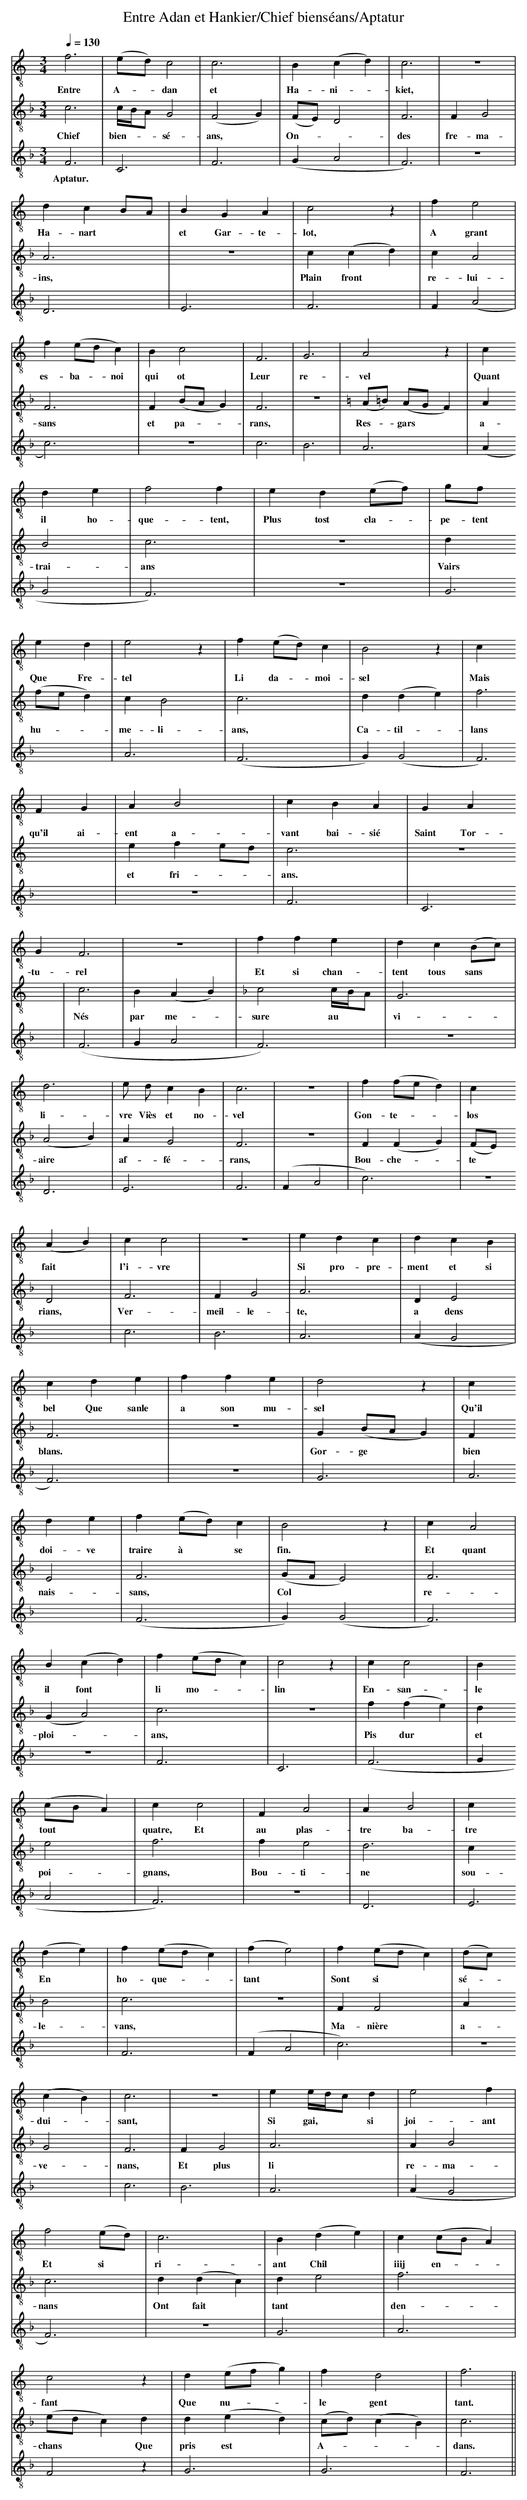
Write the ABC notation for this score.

X:1
T:Entre Adan et Hankier/Chief bienséans/Aptatur
M:3/4
L:1/4
Q:1/4=130
K:F Lydian
V:1 clef=treble-8 middle=B,
V:2 clef=treble-8 middle=B,
V:3 clef=treble-8 middle=B,
[V:1]
[K:C] F3| (E/D/)  C2|C3 | B, (CD)| C3 |z3|
w:  Entre       A-*   dan et   Ha- ni-*kiet,
    D  C B,/A,/| B,  G, A,| C2 z| F  E2 |
w: Ha-nart**          et Gar-te- lot,  A grant
   F (E/D/  C)| B, C2 | F,3 | G,3 | A,2 z| C
w: es-      ba-*noi qui ot   Leur  re-   vel  Quant
   D  E | F2   F  |  E   D (E/F/)| G/F/
w: il ho-que-tent, Plus tost      cla-*   pe-tent
    E   D | E2 z | F (E/D/) C | B,2 z | C
w: Que Fre-tel     Li       da-*moi- sel    Mais
     F,  G,| A, B,2| C    B,  A,| G,    A,
w: qu'il ai-ent  a- vant bai-sié Saint Tor-
   G, F,3 |z3| F   F   E | D    C (B,/C/)|
w:tu- rel      Et si chan-tent tous      sans*
   D3 |E/ D/   C  B,| C3 |z3| F (F/E/D) | C
w: li-     vre Viès et no- vel     Gon-     te-** los
   (A,B,)| C  C2 |z3| E   D  C | D   C  B, |
w: fait*  l'i-vre    Si pro-pre-ment et si
    C   D   E |  F  F   E | D2 z | C
w: bel Que sanle a son mu-  sel  Qu'il
     D  E | F (E/D/) C | B,2 z | C A,2 |
w: doi-ve traire       à* se fin.   Et quant
   B, (CD) | F (E/D/C) | C2 z | C C2 |  B,
w: il font* li        mo-**  lin    En-san-le
(C/B,/A,)| C      C2 | F, A,2 | A, B,2 | C
w:     tout**  quatre, Et  au  plas-tre ba-  tre
  (DE)| F (E/D/C)|(FE2)|  F (E/D/C)|(D/C/)
w: En* ho-       que-** tant* Sont      si**        sé-*
  (CB,)| C3 | z3 | E E/4D/4C/ D | E2  F |
w: dui-*sant,      Si  gai,** si joi-ant
   F2 (E/D/)| C3| B, (DE) |  C  (C/B,/A,)|
w: Et        si*   ri-ant Chil* iiij        en-
    C2 z | D (E/F/G) |F D2 | F3 ||
w: fant   Que       nu-** le gent tant.
[V:2]
[K:F] C3 |C/4B,/4A,/ G,2 |(F,2G,)|(F,/E,/) D,2|
w:  Chief   bien-**  sé-   ans,*         On-**
   F,3| F, G,2 | A,3 | z3 | C    (CD) | C
w: des fre-ma-   ins,     Plain front* re-
    A,2| F,3 | F, (B,/A,/G,)| F,3 | z3 |[K:C](A,/=B,/)
w: lui-  sans  et        pa-**    rans,                 Res-
(A,/G,/F,)|A, B,2| C3 | z3 | D (F/E/D)| C
w:     gars**   a-trai-ans     Vairs      hu-**  me-
   B,2 |C3 | D  (DE)| F3 | E   F E/D/| C3 | z3|
w: li-  ans, Ca-til-*lans  et fri-**        ans.
    C3 | B, (A,B,)| [K:F] C2 C/4B,/4A,/| G,3|
w: Nés  par  me-*  sure        au**      vi-
  (A,2B,)| A, G,2 | F,3 |z3| F, (F,G,)|(F,/E,/)
w: aire*   af-fé-   rans,   Bou- che-*        te*
    D,2 | F,3 | F,  G,2 |A,3| D, E,2| F,3 |z3|
w: rians, Ver- meil-le-  te,  a  dens blans.
    G, (B,/A,/G,)| F,  E,2 | F,3 | (G,/F,/E,2)|
w: Gor-       ge**     bien nais-sans,         Col**
   F,3|(G,A,2)| C3 |z3| F  (FE)| D
w: re-  ploi-*  ans,   Pis dur*  et
    E2| F3 |   F  E2| D3 |
w: poi-gnans, Bou-ti-ne
    C  B,2 | C3 |z3| F,  F,2 |
w: sou-le-  vans,    Ma-nière
   A, G,2| F,3 | F,  G,2 |
w: a- ve- nans,  Et plus
   A,3| A, B,2| C3 |
w: li re-ma-nans
    D  (DC) | D E2 | F3 |
w: Ont fait* tant* den-
(E/D/C)    D |  D   (ED) |
w:     chans** Que pris est*
(C/D/) (CB,) |C3 ||
w: A-*** dans.
[V:3]
[K:F] F,3 | C,3 | F,3 |(G,  A,2|F,3)| z3 |
w:    Aptatur.
      D,3 | E,3 | F,3 | F, (A,2|C3) | z3 |
      C3  | B,3 | A,3 |(A,  G,2|F,3)| z3 |
      G,3 | A,3 |(F,3 | G,)(G,2|F,3)| z3 |
      F,3 | C,3 |(F,3 | G,  A,2|F,3)| z3 |
      D,3 | E,3 | F,3 |(F,  A,2|C3) | z3 |
      C3  | B,3 | A,3 |(A,  G,2|F,3)| z3 |
      G,3 | A,3 |(F,3 | G,)(G,2|F,3)| z3 |
      F,3 | C,3 |(F,3 | G,  A,2|F,3)| z3 |
      D,3 | E,3 | F,3 |(F,  A,2|C3) | z3 |
      C3  | B,3 | A,3 |(A,  G,2|F,3)| z3 |
      G,3 | A,3 | F,2 z | G,3 | G,3 | F,3 ||
